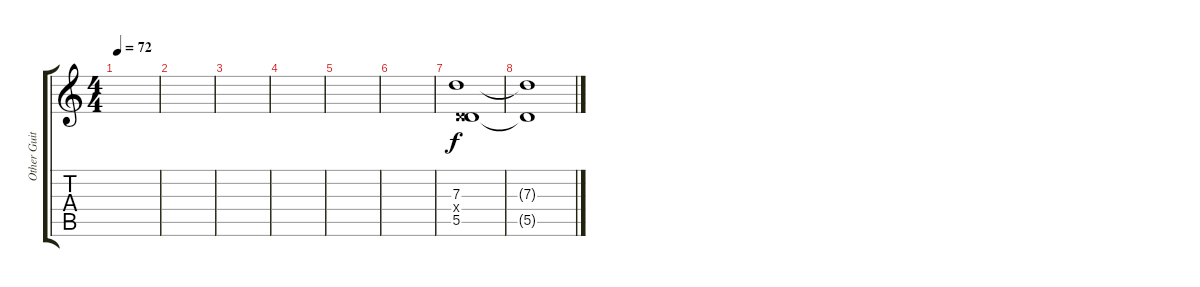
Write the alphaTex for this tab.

\track ("Other Guitar" "Other Guit") {instrument electricguitarclean}
\staff {score tabs}
\tuning (E4 B3 G3 D3 A2 E2) {hide}
\ts (4 4)
\tempo 72
\clef g2
\ks c
|
|
|
|
|
|
(7.3 0.4{x} 5.5).1 |
(7.3{t} 5.5{t}).1
